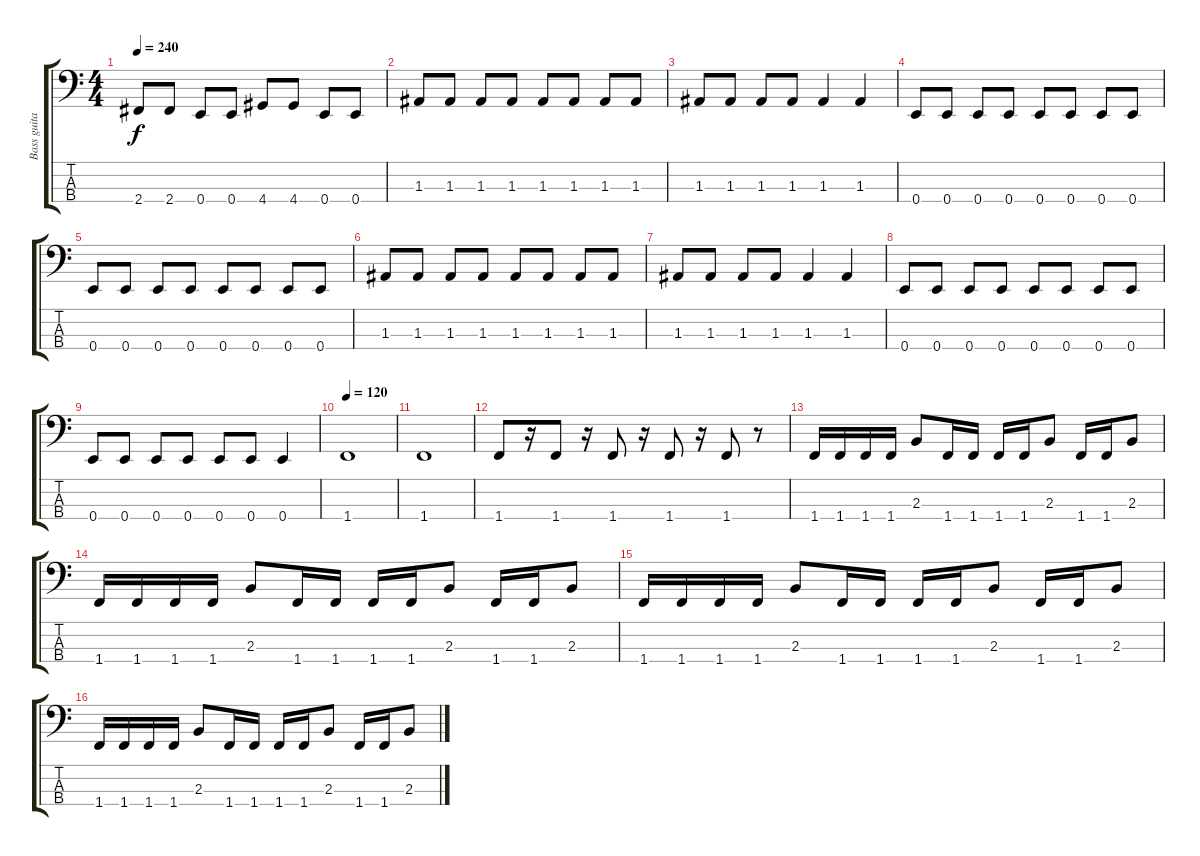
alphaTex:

\track ("Bass guitar" "Bass guita") {instrument electricbassfinger}
\staff {score tabs}
\tuning (G2 D2 A1 E1) {hide}
\ts (4 4)
\tempo 240
\clef f4
\ks c
2.4.8{dy f} 2.4.8 0.4.8 0.4.8 4.4.8 4.4.8 0.4.8 0.4.8 |
1.3.8 1.3.8 1.3.8 1.3.8 1.3.8 1.3.8 1.3.8 1.3.8 |
1.3.8 1.3.8 1.3.8 1.3.8 1.3.4 1.3.4 |
0.4.8 0.4.8 0.4.8 0.4.8 0.4.8 0.4.8 0.4.8 0.4.8 |
0.4.8 0.4.8 0.4.8 0.4.8 0.4.8 0.4.8 0.4.8 0.4.8 |
1.3.8 1.3.8 1.3.8 1.3.8 1.3.8 1.3.8 1.3.8 1.3.8 |
1.3.8 1.3.8 1.3.8 1.3.8 1.3.4 1.3.4 |
0.4.8 0.4.8 0.4.8 0.4.8 0.4.8 0.4.8 0.4.8 0.4.8 |
0.4.8 0.4.8 0.4.8 0.4.8 0.4.8 0.4.8 0.4.4 |
\tempo 120
1.4.1 |
1.4.1 |
1.4.8 r.16 1.4.8 r.16 1.4.8 r.16 1.4.8 r.16 1.4.8 r.8 |
1.4.16 1.4.16 1.4.16 1.4.16 2.3.8 1.4.16 1.4.16 1.4.16 1.4.16 2.3.8 1.4.16 1.4.16 2.3.8 |
1.4.16 1.4.16 1.4.16 1.4.16 2.3.8 1.4.16 1.4.16 1.4.16 1.4.16 2.3.8 1.4.16 1.4.16 2.3.8 |
1.4.16 1.4.16 1.4.16 1.4.16 2.3.8 1.4.16 1.4.16 1.4.16 1.4.16 2.3.8 1.4.16 1.4.16 2.3.8 |
1.4.16 1.4.16 1.4.16 1.4.16 2.3.8 1.4.16 1.4.16 1.4.16 1.4.16 2.3.8 1.4.16 1.4.16 2.3.8
